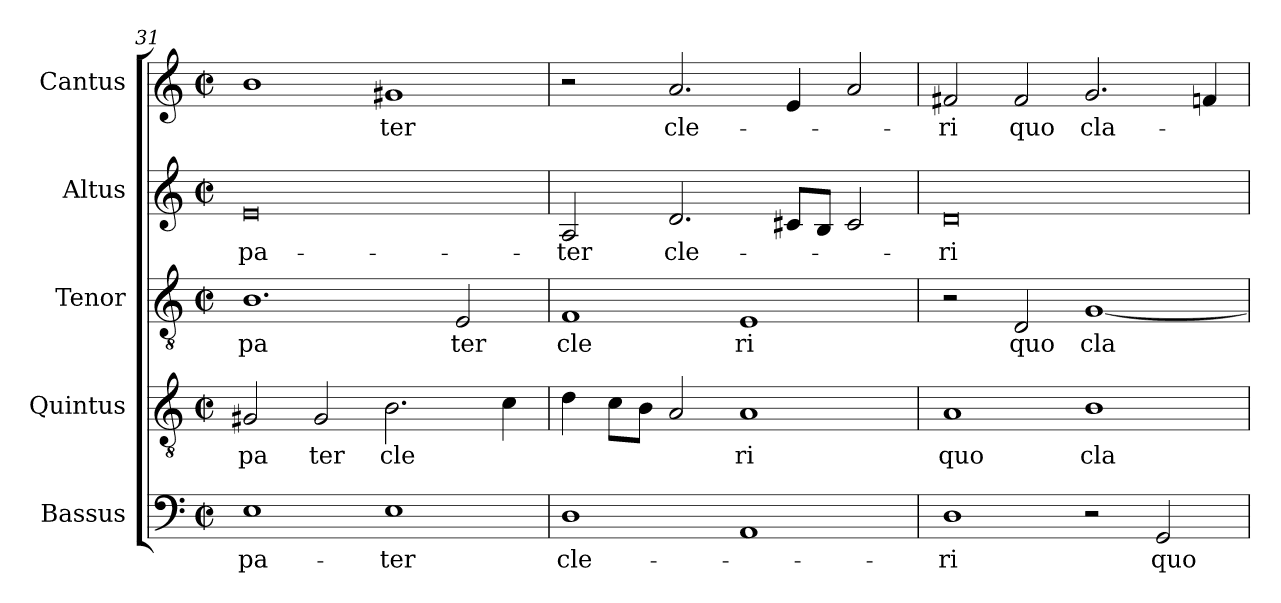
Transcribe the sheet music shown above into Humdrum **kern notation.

**kern	**text	**kern	**text	**kern	**text	**kern	**text	**kern	**text
*part5	*part5	*part4	*part4	*part3	*part3	*part2	*part2	*part1	*part1
*staff5	*staff5	*staff4	*staff4	*staff3	*staff3	*staff2	*staff2	*staff1	*staff1
*I"Bassus	*	*I"Quintus	*	*I"Tenor	*	*I"Altus	*	*I"Cantus	*
*clefF4	*	*clefGv2	*	*clefGv2	*	*clefG2	*	*clefG2	*
*M2/2	*	*M2/2	*	*M2/2	*	*M2/2	*	*M2/2	*
*met(c|)	*	*met(c|)	*	*met(c|)	*	*met(c|)	*	*met(c|)	*
=31	=31	=31	=31	=31	=31	=31	=31	=31	=31
!	!LO:LY:b:cj	!	!LO:LY:b:cj	!	!LO:LY:b:cj	!	!LO:LY:b:cj	!	!
1E	pa-	2G#X/	pa	1.B	pa	0e	pa-	1b	.
!	!	!	!LO:LY:b:cj	!	!	!	!	!	!
.	.	2G#/	ter	.	.	.	.	.	.
!	!LO:LY:b:cj	!	!LO:LY:b	!	!	!	!	!	!LO:LY:b:cj
1E	-ter	2.B\	cle	.	.	.	.	1g#X	-ter
!	!	!	!	!	!LO:LY:b:cj	!	!	!	!
.	.	.	.	2E/	ter	.	.	.	.
.	.	4c\	.	.	.	.	.	.	.
=32	=32	=32	=32	=32	=32	=32	=32	=32	=32
!	!LO:LY:b:cj	!	!	!	!LO:LY:b:cj	!	!LO:LY:b:cj	!	!
1D	cle-	4d\	.	1F	cle	2A/	-ter	2r	.
.	.	8c\L	.	.	.	.	.	.	.
.	.	8B\J	.	.	.	.	.	.	.
!	!	!	!	!	!	!	!LO:LY:b	!	!LO:LY:b
.	.	2A/	.	.	.	2.d/	cle-	2.a/	cle-
!	!	!	!LO:LY:b:cj	!	!LO:LY:b:cj	!	!	!	!
1AA	.	1A	ri	1E	ri	.	.	.	.
.	.	.	.	.	.	8c#/L	.	4e/	.
.	.	.	.	.	.	8B/J	.	.	.
.	.	.	.	.	.	2c#/	.	2a/	.
=33	=33	=33	=33	=33	=33	=33	=33	=33	=33
!	!LO:LY:b:cj	!	!LO:LY:b:cj	!	!	!	!LO:LY:b:cj	!	!LO:LY:b:cj
1D	-ri	1A	quo	2r	.	0d	-ri	2f#X/	-ri
!	!	!	!	!	!LO:LY:b:cj	!	!	!	!LO:LY:b:cj
.	.	.	.	2D/	quo	.	.	2f#/	quo
!	!	!	!LO:LY:b:cj	!	!LO:LY:b:cj	!	!	!	!LO:LY:b
2r	.	1B	cla	[<1G	cla	.	.	2.g/	cla-
!	!LO:LY:b:cj	!	!	!	!	!	!	!	!
2GG/	quo	.	.	.	.	.	.	.	.
.	.	.	.	.	.	.	.	4fn/	.
=	=	=	=	=	=	=	=	=	=
*-	*-	*-	*-	*-	*-	*-	*-	*-	*-
